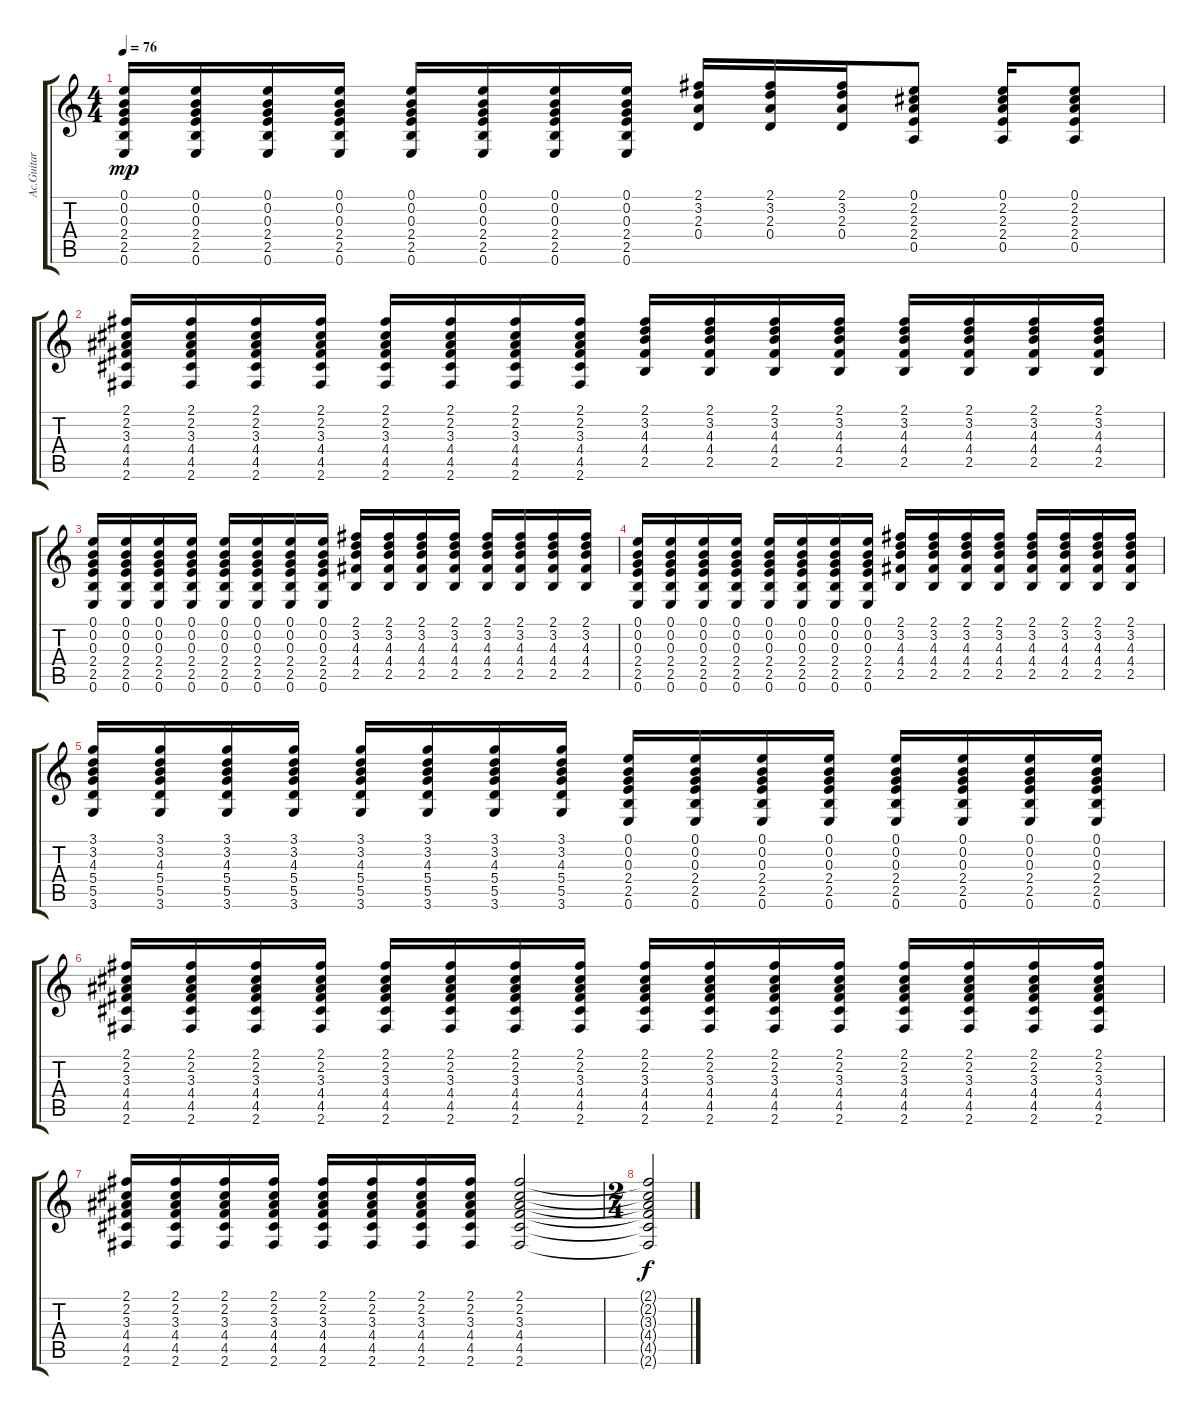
\track ("Ac.Guitar II" "Ac.Guitar ") {instrument acousticguitarsteel}
\staff {score tabs}
\tuning (E4 B3 G3 D3 A2 E2) {hide}
\ts (4 4)
\tempo 76
\clef g2
\ks c
(0.1 0.2 0.3 2.4 2.5 0.6).16{dy mp} (0.1 0.2 0.3 2.4 2.5 0.6).16 (0.1 0.2 0.3 2.4 2.5 0.6).16 (0.1 0.2 0.3 2.4 2.5 0.6).16 (0.1 0.2 0.3 2.4 2.5 0.6).16 (0.1 0.2 0.3 2.4 2.5 0.6).16 (0.1 0.2 0.3 2.4 2.5 0.6).16 (0.1 0.2 0.3 2.4 2.5 0.6).16 (2.1 3.2 2.3 0.4).16 (2.1 3.2 2.3 0.4).16 (2.1 3.2 2.3 0.4).16 (0.1 2.2 2.3 2.4 0.5).8 (0.1 2.2 2.3 2.4 0.5).16 (0.1 2.2 2.3 2.4 0.5).8 |
(2.1 2.2 3.3 4.4 4.5 2.6).16 (2.1 2.2 3.3 4.4 4.5 2.6).16 (2.1 2.2 3.3 4.4 4.5 2.6).16 (2.1 2.2 3.3 4.4 4.5 2.6).16 (2.1 2.2 3.3 4.4 4.5 2.6).16 (2.1 2.2 3.3 4.4 4.5 2.6).16 (2.1 2.2 3.3 4.4 4.5 2.6).16 (2.1 2.2 3.3 4.4 4.5 2.6).16 (2.1 3.2 4.3 4.4 2.5).16 (2.1 3.2 4.3 4.4 2.5).16 (2.1 3.2 4.3 4.4 2.5).16 (2.1 3.2 4.3 4.4 2.5).16 (2.1 3.2 4.3 4.4 2.5).16 (2.1 3.2 4.3 4.4 2.5).16 (2.1 3.2 4.3 4.4 2.5).16 (2.1 3.2 4.3 4.4 2.5).16 |
(0.1 0.2 0.3 2.4 2.5 0.6).16 (0.1 0.2 0.3 2.4 2.5 0.6).16 (0.1 0.2 0.3 2.4 2.5 0.6).16 (0.1 0.2 0.3 2.4 2.5 0.6).16 (0.1 0.2 0.3 2.4 2.5 0.6).16 (0.1 0.2 0.3 2.4 2.5 0.6).16 (0.1 0.2 0.3 2.4 2.5 0.6).16 (0.1 0.2 0.3 2.4 2.5 0.6).16 (2.1 3.2 4.3 4.4 2.5).16 (2.1 3.2 4.3 4.4 2.5).16 (2.1 3.2 4.3 4.4 2.5).16 (2.1 3.2 4.3 4.4 2.5).16 (2.1 3.2 4.3 4.4 2.5).16 (2.1 3.2 4.3 4.4 2.5).16 (2.1 3.2 4.3 4.4 2.5).16 (2.1 3.2 4.3 4.4 2.5).16 |
(0.1 0.2 0.3 2.4 2.5 0.6).16 (0.1 0.2 0.3 2.4 2.5 0.6).16 (0.1 0.2 0.3 2.4 2.5 0.6).16 (0.1 0.2 0.3 2.4 2.5 0.6).16 (0.1 0.2 0.3 2.4 2.5 0.6).16 (0.1 0.2 0.3 2.4 2.5 0.6).16 (0.1 0.2 0.3 2.4 2.5 0.6).16 (0.1 0.2 0.3 2.4 2.5 0.6).16 (2.1 3.2 4.3 4.4 2.5).16 (2.1 3.2 4.3 4.4 2.5).16 (2.1 3.2 4.3 4.4 2.5).16 (2.1 3.2 4.3 4.4 2.5).16 (2.1 3.2 4.3 4.4 2.5).16 (2.1 3.2 4.3 4.4 2.5).16 (2.1 3.2 4.3 4.4 2.5).16 (2.1 3.2 4.3 4.4 2.5).16 |
(3.1 3.2 4.3 5.4 5.5 3.6).16 (3.1 3.2 4.3 5.4 5.5 3.6).16 (3.1 3.2 4.3 5.4 5.5 3.6).16 (3.1 3.2 4.3 5.4 5.5 3.6).16 (3.1 3.2 4.3 5.4 5.5 3.6).16 (3.1 3.2 4.3 5.4 5.5 3.6).16 (3.1 3.2 4.3 5.4 5.5 3.6).16 (3.1 3.2 4.3 5.4 5.5 3.6).16 (0.1 0.2 0.3 2.4 2.5 0.6).16 (0.1 0.2 0.3 2.4 2.5 0.6).16 (0.1 0.2 0.3 2.4 2.5 0.6).16 (0.1 0.2 0.3 2.4 2.5 0.6).16 (0.1 0.2 0.3 2.4 2.5 0.6).16 (0.1 0.2 0.3 2.4 2.5 0.6).16 (0.1 0.2 0.3 2.4 2.5 0.6).16 (0.1 0.2 0.3 2.4 2.5 0.6).16 |
(2.1 2.2 3.3 4.4 4.5 2.6).16 (2.1 2.2 3.3 4.4 4.5 2.6).16 (2.1 2.2 3.3 4.4 4.5 2.6).16 (2.1 2.2 3.3 4.4 4.5 2.6).16 (2.1 2.2 3.3 4.4 4.5 2.6).16 (2.1 2.2 3.3 4.4 4.5 2.6).16 (2.1 2.2 3.3 4.4 4.5 2.6).16 (2.1 2.2 3.3 4.4 4.5 2.6).16 (2.1 2.2 3.3 4.4 4.5 2.6).16 (2.1 2.2 3.3 4.4 4.5 2.6).16 (2.1 2.2 3.3 4.4 4.5 2.6).16 (2.1 2.2 3.3 4.4 4.5 2.6).16 (2.1 2.2 3.3 4.4 4.5 2.6).16 (2.1 2.2 3.3 4.4 4.5 2.6).16 (2.1 2.2 3.3 4.4 4.5 2.6).16 (2.1 2.2 3.3 4.4 4.5 2.6).16 |
(2.1 2.2 3.3 4.4 4.5 2.6).16 (2.1 2.2 3.3 4.4 4.5 2.6).16 (2.1 2.2 3.3 4.4 4.5 2.6).16 (2.1 2.2 3.3 4.4 4.5 2.6).16 (2.1 2.2 3.3 4.4 4.5 2.6).16 (2.1 2.2 3.3 4.4 4.5 2.6).16 (2.1 2.2 3.3 4.4 4.5 2.6).16 (2.1 2.2 3.3 4.4 4.5 2.6).16 (2.1 2.2 3.3 4.4 4.5 2.6).2 |
\ts (2 4)
(2.1{t} 2.2{t} 3.3{t} 4.4{t} 4.5{t} 2.6{t}).2{dy f}
